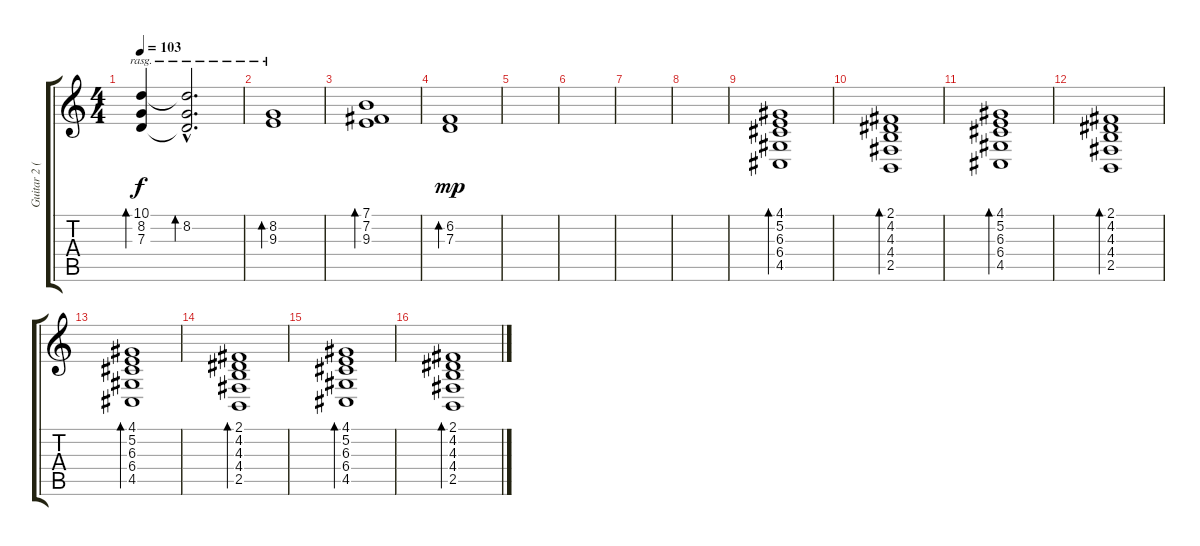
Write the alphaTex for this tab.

\track ("Guitar 2 (chorus effect)" "Guitar 2 (") {instrument sitar}
\staff {score tabs}
\tuning (E4 B3 G3 D3 A2 E2) {hide}
\ts (4 4)
\tempo 103
\clef g2
\ks c
(10.1 8.2 7.3).4{bd 120 rasg ii dy f} (10.1{hac t} 8.2{hac} 7.3{hac t}).2{d bd 480 rasg ii} |
(8.2 9.3).1{bd 120 rasg ii} |
(7.1 7.2 9.3).1{bd 60} |
(6.2 7.3).1{bd 120 dy mp} |
|
|
|
|
(4.1 5.2 6.3 6.4 4.5).1{bd 30} |
(2.1 4.2 4.3 4.4 2.5).1{bd 30} |
(4.1 5.2 6.3 6.4 4.5).1{bd 30} |
(2.1 4.2 4.3 4.4 2.5).1{bd 30} |
(4.1 5.2 6.3 6.4 4.5).1{bd 30} |
(2.1 4.2 4.3 4.4 2.5).1{bd 30} |
(4.1 5.2 6.3 6.4 4.5).1{bd 30} |
(2.1 4.2 4.3 4.4 2.5).1{bd 30}
